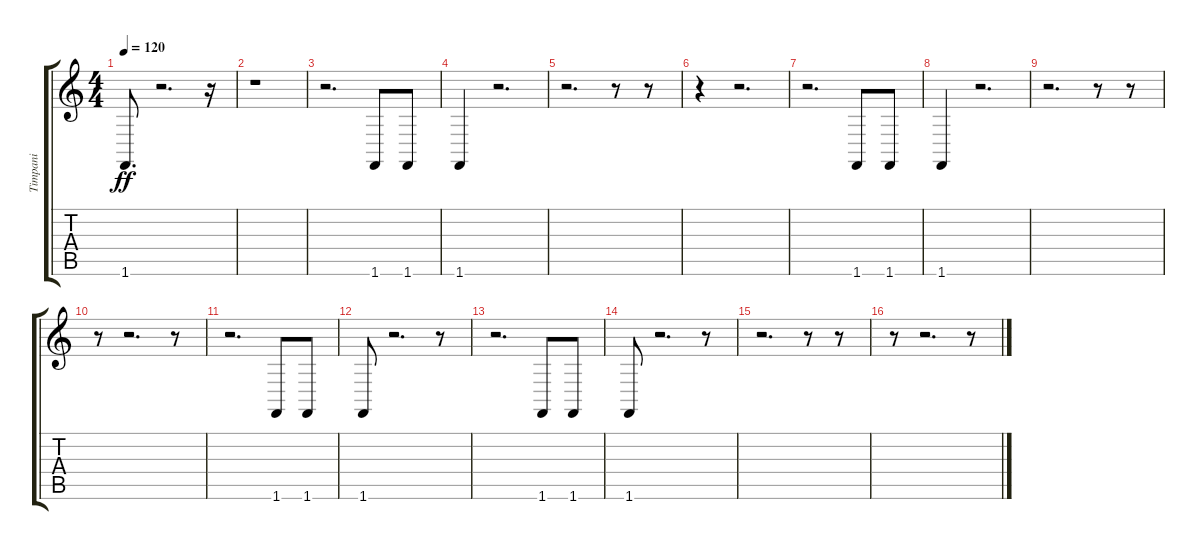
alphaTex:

\track ("Timpani" "Timpani") {instrument timpani}
\staff {score tabs}
\tuning (E4 B3 G3 D3 A2 E2) {hide}
\ts (4 4)
\tempo 120
\clef g2
\ks c
1.6.8{d dy ff} r.2{d} r.16 |
r.1 |
r.2{d} 1.6.8 1.6.8 |
1.6.4 r.2{d} |
r.2{d} r.8 r.8 |
r.4 r.2{d} |
r.2{d} 1.6.8 1.6.8 |
1.6.4 r.2{d} |
r.2{d} r.8 r.8 |
r.8 r.2{d} r.8 |
r.2{d} 1.6.8 1.6.8 |
1.6.8 r.2{d} r.8 |
r.2{d} 1.6.8 1.6.8 |
1.6.8 r.2{d} r.8 |
r.2{d} r.8 r.8 |
r.8 r.2{d} r.8
